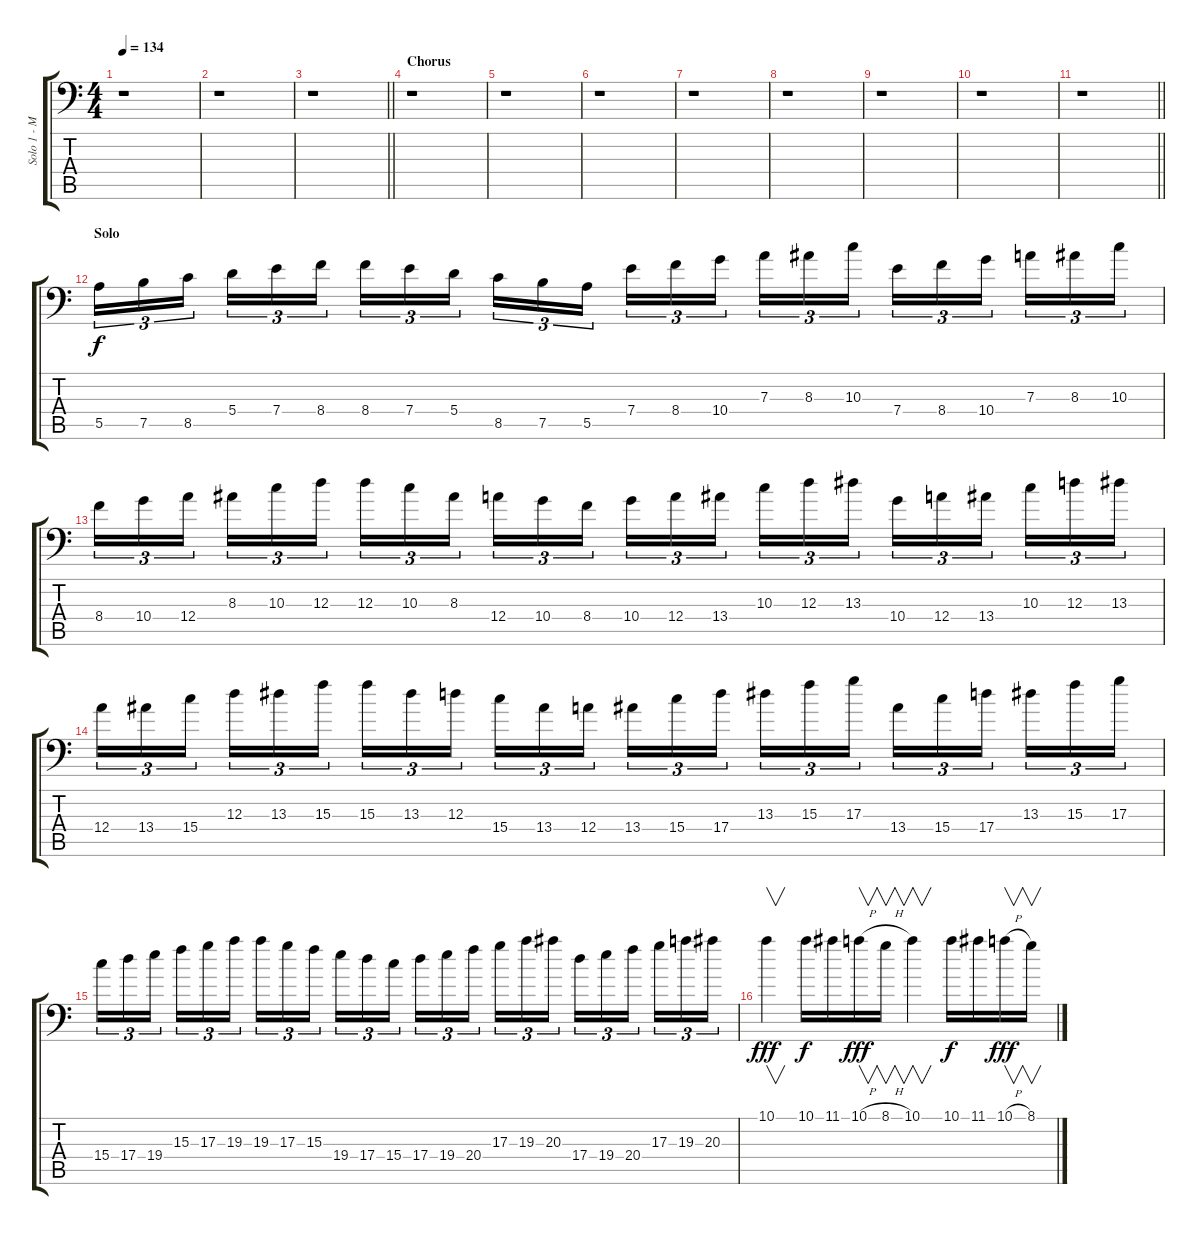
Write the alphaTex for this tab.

\track ("Solo 1 - Mick" "Solo 1 - M") {instrument overdrivenguitar}
\staff {score tabs}
\tuning (B3 Gb3 D3 A2 E2 A1) {hide}
\ts (4 4)
\tempo 134
\clef f4
\ks c
r.1{dy mp} |
r.1 |
\barLineRight lightlight
r.1 |
\section ("" "Chorus")
r.1 |
r.1 |
r.1 |
r.1 |
r.1 |
r.1 |
r.1 |
\barLineRight lightlight
r.1 |
\section ("" "Solo")
5.5.16{tu (3 2) dy f} 7.5.16{tu (3 2)} 8.5.16{tu (3 2) beam splitsecondary} 5.4.16{tu (3 2)} 7.4.16{tu (3 2)} 8.4.16{tu (3 2)} 8.4.16{tu (3 2)} 7.4.16{tu (3 2)} 5.4.16{tu (3 2) beam splitsecondary} 8.5.16{tu (3 2)} 7.5.16{tu (3 2)} 5.5.16{tu (3 2)} 7.4.16{tu (3 2)} 8.4.16{tu (3 2)} 10.4.16{tu (3 2) beam splitsecondary} 7.3.16{tu (3 2)} 8.3.16{tu (3 2)} 10.3.16{tu (3 2)} 7.4.16{tu (3 2)} 8.4.16{tu (3 2)} 10.4.16{tu (3 2) beam splitsecondary} 7.3.16{tu (3 2)} 8.3.16{tu (3 2)} 10.3.16{tu (3 2)} |
8.4.16{tu (3 2)} 10.4.16{tu (3 2)} 12.4.16{tu (3 2) beam splitsecondary} 8.3.16{tu (3 2)} 10.3.16{tu (3 2)} 12.3.16{tu (3 2)} 12.3.16{tu (3 2)} 10.3.16{tu (3 2)} 8.3.16{tu (3 2) beam splitsecondary} 12.4.16{tu (3 2)} 10.4.16{tu (3 2)} 8.4.16{tu (3 2)} 10.4.16{tu (3 2)} 12.4.16{tu (3 2)} 13.4.16{tu (3 2) beam splitsecondary} 10.3.16{tu (3 2)} 12.3.16{tu (3 2)} 13.3.16{tu (3 2)} 10.4.16{tu (3 2)} 12.4.16{tu (3 2)} 13.4.16{tu (3 2) beam splitsecondary} 10.3.16{tu (3 2)} 12.3.16{tu (3 2)} 13.3.16{tu (3 2)} |
12.4.16{tu (3 2)} 13.4.16{tu (3 2)} 15.4.16{tu (3 2) beam splitsecondary} 12.3.16{tu (3 2)} 13.3.16{tu (3 2)} 15.3.16{tu (3 2)} 15.3.16{tu (3 2)} 13.3.16{tu (3 2)} 12.3.16{tu (3 2) beam splitsecondary} 15.4.16{tu (3 2)} 13.4.16{tu (3 2)} 12.4.16{tu (3 2)} 13.4.16{tu (3 2)} 15.4.16{tu (3 2)} 17.4.16{tu (3 2) beam splitsecondary} 13.3.16{tu (3 2)} 15.3.16{tu (3 2)} 17.3.16{tu (3 2)} 13.4.16{tu (3 2)} 15.4.16{tu (3 2)} 17.4.16{tu (3 2) beam splitsecondary} 13.3.16{tu (3 2)} 15.3.16{tu (3 2)} 17.3.16{tu (3 2)} |
15.4.16{tu (3 2)} 17.4.16{tu (3 2)} 19.4.16{tu (3 2) beam splitsecondary} 15.3.16{tu (3 2)} 17.3.16{tu (3 2)} 19.3.16{tu (3 2)} 19.3.16{tu (3 2)} 17.3.16{tu (3 2)} 15.3.16{tu (3 2) beam splitsecondary} 19.4.16{tu (3 2)} 17.4.16{tu (3 2)} 15.4.16{tu (3 2)} 17.4.16{tu (3 2)} 19.4.16{tu (3 2)} 20.4.16{tu (3 2) beam splitsecondary} 17.3.16{tu (3 2)} 19.3.16{tu (3 2)} 20.3.16{tu (3 2)} 17.4.16{tu (3 2)} 19.4.16{tu (3 2)} 20.4.16{tu (3 2) beam splitsecondary} 17.3.16{tu (3 2)} 19.3.16{tu (3 2)} 20.3.16{tu (3 2)} |
10.1.4{v dy fff} 10.1.16{dy f} 11.1.16 10.1{h}.16{v dy fff} 8.1{h}.16{v} 10.1.4{v} 10.1.16{dy f} 11.1.16 10.1{h}.16{v dy fff} 8.1.16{v}
